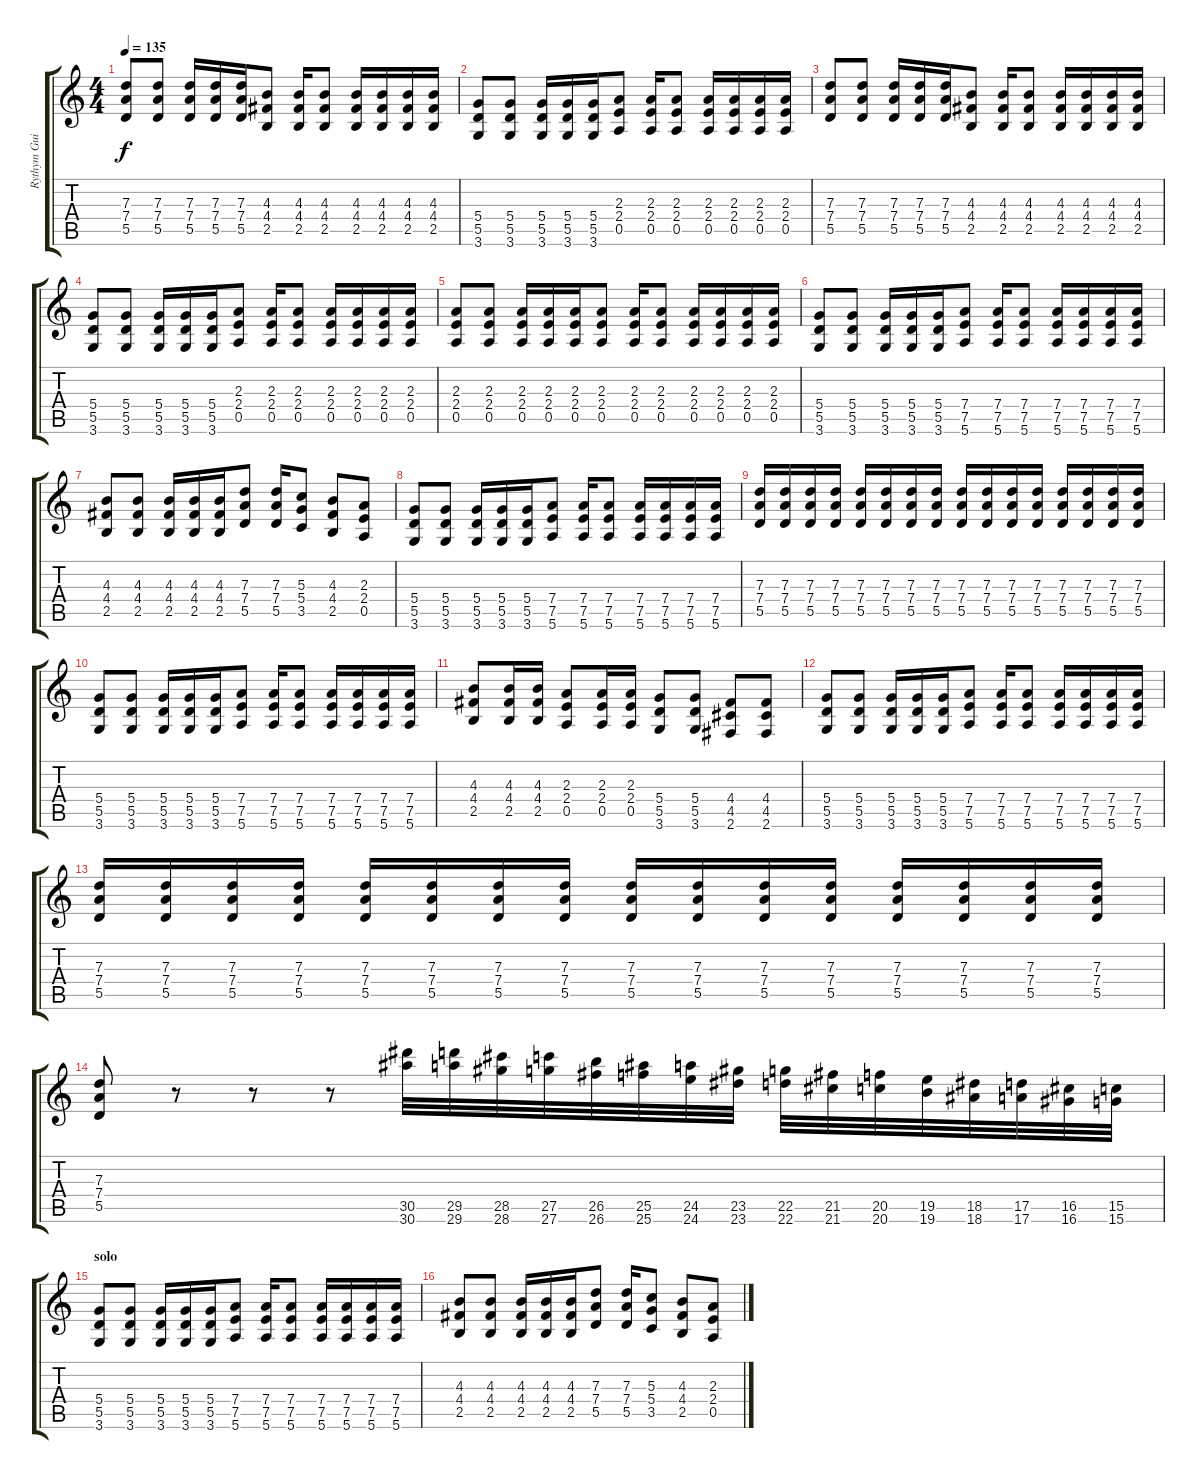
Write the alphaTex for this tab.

\track ("Rythym Guitar" "Rythym Gui") {instrument overdrivenguitar}
\staff {score tabs}
\tuning (E4 B3 G3 D3 A2 E2) {hide}
\ts (4 4)
\tempo 135
\clef g2
\ks c
(7.3 7.4 5.5).8{dy f} (7.3 7.4 5.5).8 (7.3 7.4 5.5).16 (7.3 7.4 5.5).16 (7.3 7.4 5.5).16 (4.3 4.4 2.5).8 (4.3 4.4 2.5).16 (4.3 4.4 2.5).8 (4.3 4.4 2.5).16 (4.3 4.4 2.5).16 (4.3 4.4 2.5).16 (4.3 4.4 2.5).16 |
(5.4 5.5 3.6).8 (5.4 5.5 3.6).8 (5.4 5.5 3.6).16 (5.4 5.5 3.6).16 (5.4 5.5 3.6).16 (2.3 2.4 0.5).8 (2.3 2.4 0.5).16 (2.3 2.4 0.5).8 (2.3 2.4 0.5).16 (2.3 2.4 0.5).16 (2.3 2.4 0.5).16 (2.3 2.4 0.5).16 |
(7.3 7.4 5.5).8 (7.3 7.4 5.5).8 (7.3 7.4 5.5).16 (7.3 7.4 5.5).16 (7.3 7.4 5.5).16 (4.3 4.4 2.5).8 (4.3 4.4 2.5).16 (4.3 4.4 2.5).8 (4.3 4.4 2.5).16 (4.3 4.4 2.5).16 (4.3 4.4 2.5).16 (4.3 4.4 2.5).16 |
(5.4 5.5 3.6).8 (5.4 5.5 3.6).8 (5.4 5.5 3.6).16 (5.4 5.5 3.6).16 (5.4 5.5 3.6).16 (2.3 2.4 0.5).8 (2.3 2.4 0.5).16 (2.3 2.4 0.5).8 (2.3 2.4 0.5).16 (2.3 2.4 0.5).16 (2.3 2.4 0.5).16 (2.3 2.4 0.5).16 |
(2.3 2.4 0.5).8 (2.3 2.4 0.5).8 (2.3 2.4 0.5).16 (2.3 2.4 0.5).16 (2.3 2.4 0.5).16 (2.3 2.4 0.5).8 (2.3 2.4 0.5).16 (2.3 2.4 0.5).8 (2.3 2.4 0.5).16 (2.3 2.4 0.5).16 (2.3 2.4 0.5).16 (2.3 2.4 0.5).16 |
(5.4 5.5 3.6).8 (5.4 5.5 3.6).8 (5.4 5.5 3.6).16 (5.4 5.5 3.6).16 (5.4 5.5 3.6).16 (7.4 7.5 5.6).8 (7.4 7.5 5.6).16 (7.4 7.5 5.6).8 (7.4 7.5 5.6).16 (7.4 7.5 5.6).16 (7.4 7.5 5.6).16 (7.4 7.5 5.6).16 |
(4.3 4.4 2.5).8 (4.3 4.4 2.5).8 (4.3 4.4 2.5).16 (4.3 4.4 2.5).16 (4.3 4.4 2.5).16 (7.3 7.4 5.5).8 (7.3 7.4 5.5).16 (5.3 5.4 3.5).8 (4.3 4.4 2.5).8 (2.3 2.4 0.5).8 |
(5.4 5.5 3.6).8 (5.4 5.5 3.6).8 (5.4 5.5 3.6).16 (5.4 5.5 3.6).16 (5.4 5.5 3.6).16 (7.4 7.5 5.6).8 (7.4 7.5 5.6).16 (7.4 7.5 5.6).8 (7.4 7.5 5.6).16 (7.4 7.5 5.6).16 (7.4 7.5 5.6).16 (7.4 7.5 5.6).16 |
(7.3 7.4 5.5).16 (7.3 7.4 5.5).16 (7.3 7.4 5.5).16 (7.3 7.4 5.5).16 (7.3 7.4 5.5).16 (7.3 7.4 5.5).16 (7.3 7.4 5.5).16 (7.3 7.4 5.5).16 (7.3 7.4 5.5).16 (7.3 7.4 5.5).16 (7.3 7.4 5.5).16 (7.3 7.4 5.5).16 (7.3 7.4 5.5).16 (7.3 7.4 5.5).16 (7.3 7.4 5.5).16 (7.3 7.4 5.5).16 |
(5.4 5.5 3.6).8 (5.4 5.5 3.6).8 (5.4 5.5 3.6).16 (5.4 5.5 3.6).16 (5.4 5.5 3.6).16 (7.4 7.5 5.6).8 (7.4 7.5 5.6).16 (7.4 7.5 5.6).8 (7.4 7.5 5.6).16 (7.4 7.5 5.6).16 (7.4 7.5 5.6).16 (7.4 7.5 5.6).16 |
(4.3 4.4 2.5).8 (4.3 4.4 2.5).16 (4.3 4.4 2.5).16 (2.3 2.4 0.5).8 (2.3 2.4 0.5).16 (2.3 2.4 0.5).16 (5.4 5.5 3.6).8 (5.4 5.5 3.6).8 (4.4 4.5 2.6).8 (4.4 4.5 2.6).8 |
(5.4 5.5 3.6).8 (5.4 5.5 3.6).8 (5.4 5.5 3.6).16 (5.4 5.5 3.6).16 (5.4 5.5 3.6).16 (7.4 7.5 5.6).8 (7.4 7.5 5.6).16 (7.4 7.5 5.6).8 (7.4 7.5 5.6).16 (7.4 7.5 5.6).16 (7.4 7.5 5.6).16 (7.4 7.5 5.6).16 |
(7.3 7.4 5.5).16 (7.3 7.4 5.5).16 (7.3 7.4 5.5).16 (7.3 7.4 5.5).16 (7.3 7.4 5.5).16 (7.3 7.4 5.5).16 (7.3 7.4 5.5).16 (7.3 7.4 5.5).16 (7.3 7.4 5.5).16 (7.3 7.4 5.5).16 (7.3 7.4 5.5).16 (7.3 7.4 5.5).16 (7.3 7.4 5.5).16 (7.3 7.4 5.5).16 (7.3 7.4 5.5).16 (7.3 7.4 5.5).16 |
(7.3 7.4 5.5).8 r.8 r.8 r.8 (30.5 30.6).32 (29.5 29.6).32 (28.5 28.6).32 (27.5 27.6).32 (26.5 26.6).32 (25.5 25.6).32 (24.5 24.6).32 (23.5 23.6).32 (22.5 22.6).32 (21.5 21.6).32 (20.5 20.6).32 (19.5 19.6).32 (18.5 18.6).32 (17.5 17.6).32 (16.5 16.6).32 (15.5 15.6).32 |
\section ("" "solo")
(5.4 5.5 3.6).8 (5.4 5.5 3.6).8 (5.4 5.5 3.6).16 (5.4 5.5 3.6).16 (5.4 5.5 3.6).16 (7.4 7.5 5.6).8 (7.4 7.5 5.6).16 (7.4 7.5 5.6).8 (7.4 7.5 5.6).16 (7.4 7.5 5.6).16 (7.4 7.5 5.6).16 (7.4 7.5 5.6).16 |
(4.3 4.4 2.5).8 (4.3 4.4 2.5).8 (4.3 4.4 2.5).16 (4.3 4.4 2.5).16 (4.3 4.4 2.5).16 (7.3 7.4 5.5).8 (7.3 7.4 5.5).16 (5.3 5.4 3.5).8 (4.3 4.4 2.5).8 (2.3 2.4 0.5).8
